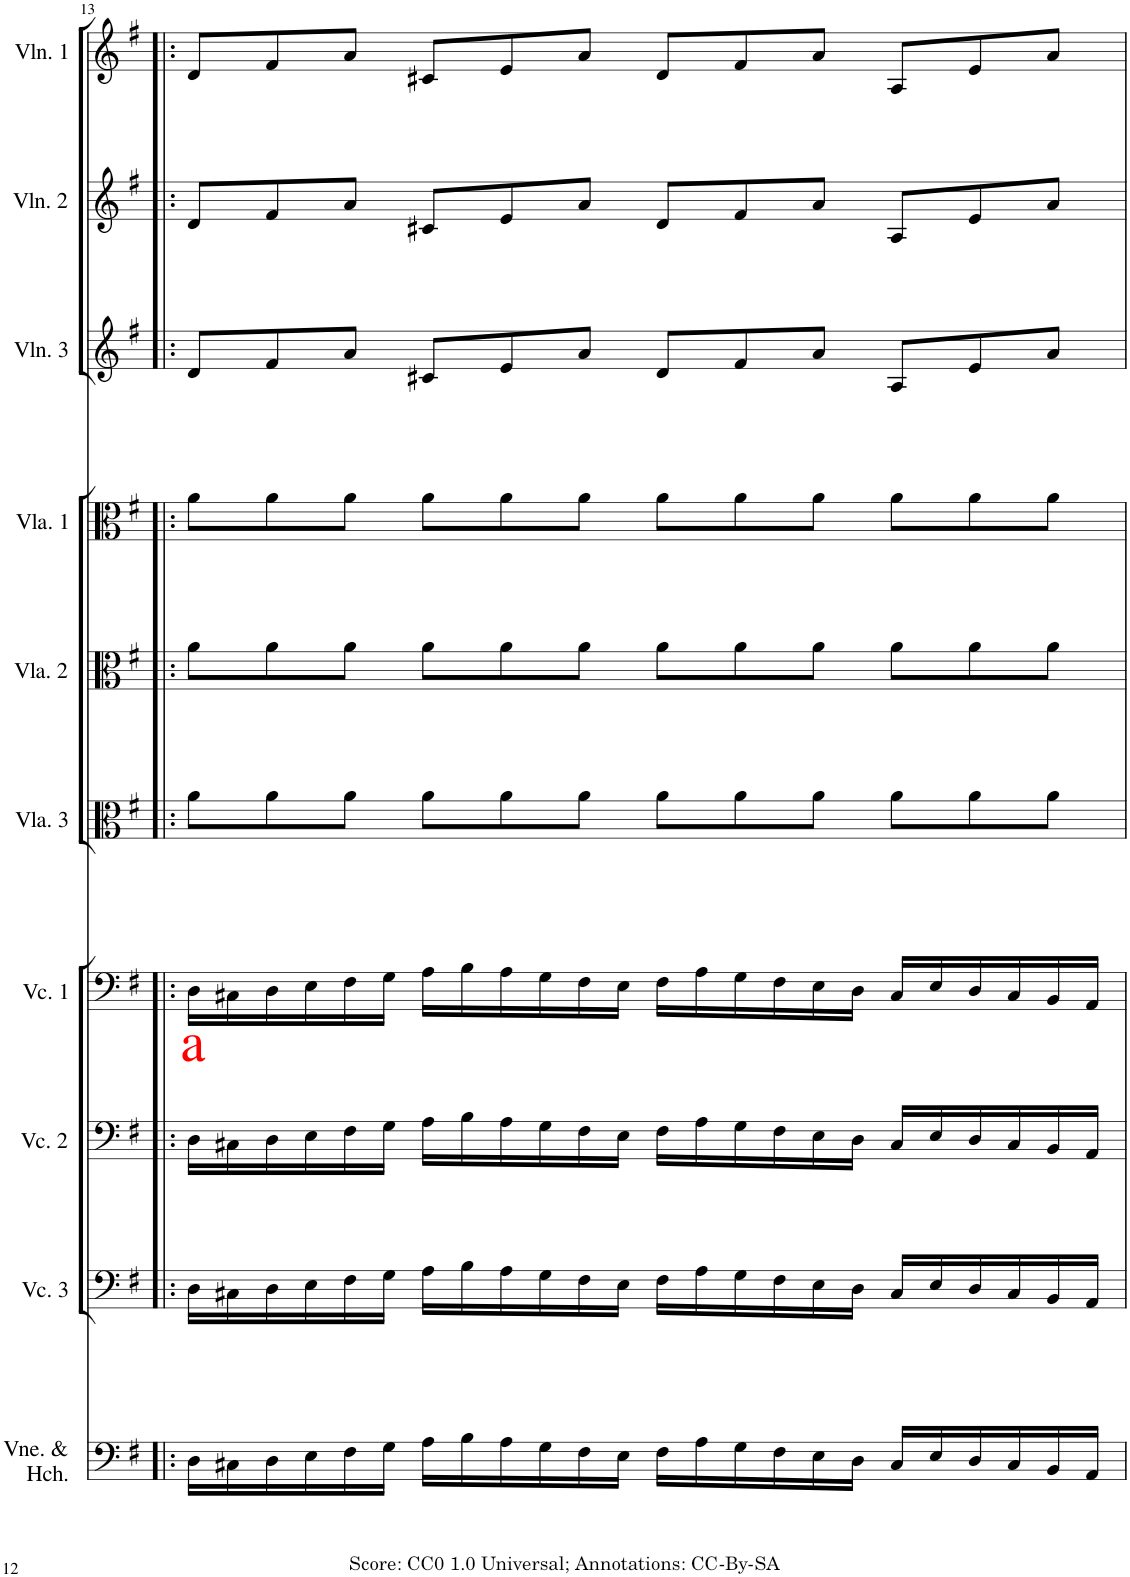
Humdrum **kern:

**kern	**kern	**kern	**kern	**text	**kern	**kern	**kern	**kern	**kern	**kern
*part10	*part9	*part8	*part7	*part7	*part6	*part5	*part4	*part3	*part2	*part1
*staff10	*staff9	*staff8	*staff7	*staff7	*staff6	*staff5	*staff4	*staff3	*staff2	*staff1
*I"Violone &amp; Harpsichord	*I"Violoncello 3	*I"Violoncello 2	*I"Violoncello 1	*	*I"Viola 3	*I"Viola 2	*I"Viola 1	*I"Violin 3	*I"Violin 2	*I"Violin 1
*I'Vne. &amp; Hch.	*I'Vc. 3	*I'Vc. 2	*I'Vc. 1	*	*I'Vla. 3	*I'Vla. 2	*I'Vla. 1	*I'Vln. 3	*I'Vln. 2	*I'Vln. 1
!!LO:PB:g=z
*clefF4	*clefF4	*clefF4	*clefF4	*	*clefC3	*clefC3	*clefC3	*clefG2	*clefG2	*clefG2
*k[f#]	*k[f#]	*k[f#]	*k[f#]	*	*k[f#]	*k[f#]	*k[f#]	*k[f#]	*k[f#]	*k[f#]
*M12/8	*M12/8	*M12/8	*M12/8	*	*M12/8	*M12/8	*M12/8	*M12/8	*M12/8	*M12/8
=13!|:	=13!|:	=13!|:	=13!|:	=13!|:	=13!|:	=13!|:	=13!|:	=13!|:	=13!|:	=13!|:
!	!	!	!	!LO:LY:b:color=#FF0000	!	!	!	!	!	!
16D\LL	16D\LL	16D\LL	16D\LL	a	8a\L	8a\L	8a\L	8d/L	8d/L	8d/L
16C#X\	16C#X\	16C#X\	16C#X\	.	.	.	.	.	.	.
16D\	16D\	16D\	16D\	.	8a\	8a\	8a\	8f#/	8f#/	8f#/
16E\	16E\	16E\	16E\	.	.	.	.	.	.	.
16F#\	16F#\	16F#\	16F#\	.	8a\J	8a\J	8a\J	8a/J	8a/J	8a/J
16G\JJ	16G\JJ	16G\JJ	16G\JJ	.	.	.	.	.	.	.
16A\LL	16A\LL	16A\LL	16A\LL	.	8a\L	8a\L	8a\L	8c#X/L	8c#X/L	8c#X/L
16B\	16B\	16B\	16B\	.	.	.	.	.	.	.
16A\	16A\	16A\	16A\	.	8a\	8a\	8a\	8e/	8e/	8e/
16G\	16G\	16G\	16G\	.	.	.	.	.	.	.
16F#\	16F#\	16F#\	16F#\	.	8a\J	8a\J	8a\J	8a/J	8a/J	8a/J
16E\JJ	16E\JJ	16E\JJ	16E\JJ	.	.	.	.	.	.	.
16F#\LL	16F#\LL	16F#\LL	16F#\LL	.	8a\L	8a\L	8a\L	8d/L	8d/L	8d/L
16A\	16A\	16A\	16A\	.	.	.	.	.	.	.
16G\	16G\	16G\	16G\	.	8a\	8a\	8a\	8f#/	8f#/	8f#/
16F#\	16F#\	16F#\	16F#\	.	.	.	.	.	.	.
16E\	16E\	16E\	16E\	.	8a\J	8a\J	8a\J	8a/J	8a/J	8a/J
16D\JJ	16D\JJ	16D\JJ	16D\JJ	.	.	.	.	.	.	.
16C#/LL	16C#/LL	16C#/LL	16C#/LL	.	8a\L	8a\L	8a\L	8A/L	8A/L	8A/L
16E/	16E/	16E/	16E/	.	.	.	.	.	.	.
16D/	16D/	16D/	16D/	.	8a\	8a\	8a\	8e/	8e/	8e/
16C#/	16C#/	16C#/	16C#/	.	.	.	.	.	.	.
16BB/	16BB/	16BB/	16BB/	.	8a\J	8a\J	8a\J	8a/J	8a/J	8a/J
16AA/JJ	16AA/JJ	16AA/JJ	16AA/JJ	.	.	.	.	.	.	.
=	=	=	=	=	=	=	=	=	=	=
*-	*-	*-	*-	*-	*-	*-	*-	*-	*-	*-
